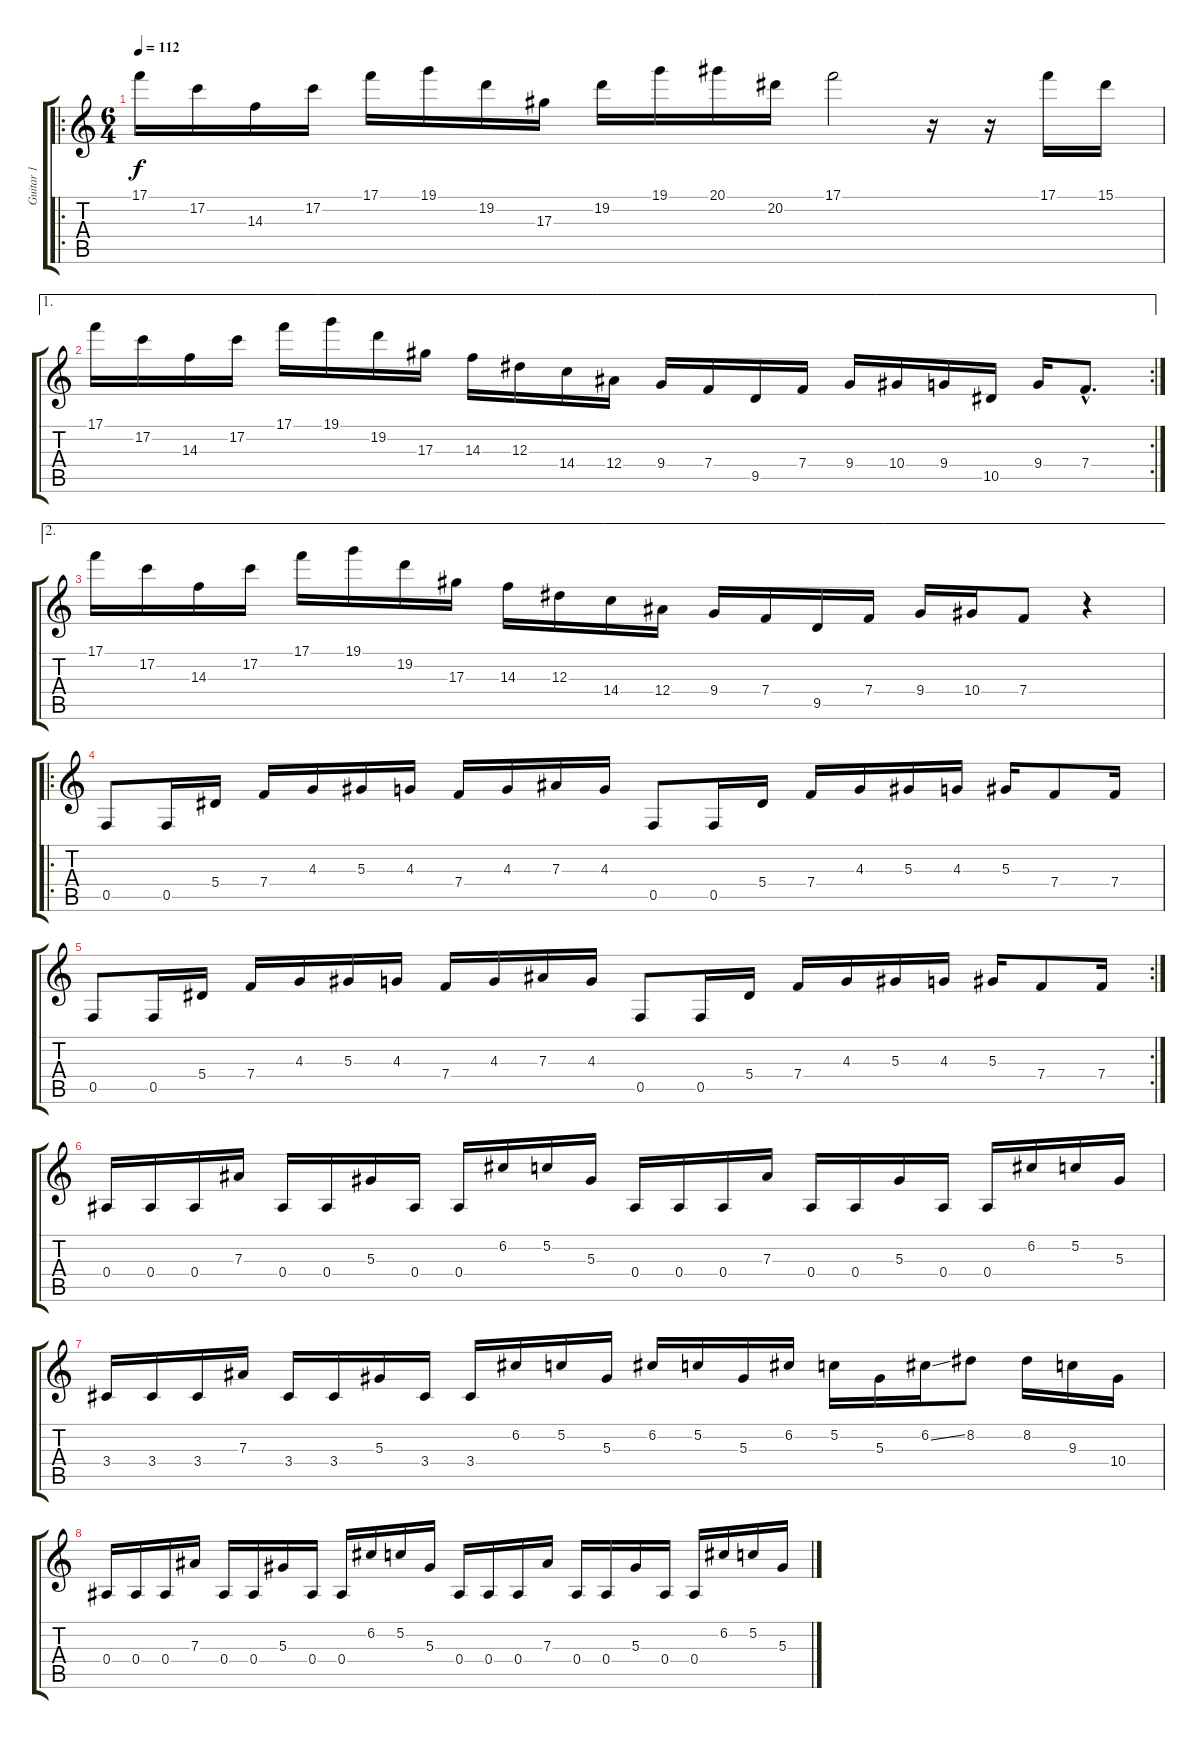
\track ("Guitar 1" "Guitar 1") {instrument distortionguitar}
\staff {score tabs}
\tuning (C4 G3 Eb3 Bb2 F2 C2) {hide}
\ro
\ts (6 4)
\tempo 112
\clef g2
\ks c
17.1.16{dy f} 17.2.16 14.3.16 17.2.16 17.1.16 19.1.16 19.2.16 17.3.16 19.2.16 19.1.16 20.1.16 20.2.16 17.1.2 r.16 r.16 17.1.16 15.1.16 |
\ae 1
\rc 2
17.1.16 17.2.16 14.3.16 17.2.16 17.1.16 19.1.16 19.2.16 17.3.16 14.3.16 12.3.16 14.4.16 12.4.16 9.4.16 7.4.16 9.5.16 7.4.16 9.4.16 10.4.16 9.4.16 10.5.16 9.4.16 7.4{hac}.8{d} |
\ae 2
17.1.16 17.2.16 14.3.16 17.2.16 17.1.16 19.1.16 19.2.16 17.3.16 14.3.16 12.3.16 14.4.16 12.4.16 9.4.16 7.4.16 9.5.16 7.4.16 9.4.16 10.4.16 7.4.8 r.4 |
\ro
0.5.8 0.5.16 5.4.16 7.4.16 4.3.16 5.3.16 4.3.16 7.4.16 4.3.16 7.3.16 4.3.16 0.5.8 0.5.16 5.4.16 7.4.16 4.3.16 5.3.16 4.3.16 5.3.16 7.4.8 7.4.16 |
\rc 2
0.5.8 0.5.16 5.4.16 7.4.16 4.3.16 5.3.16 4.3.16 7.4.16 4.3.16 7.3.16 4.3.16 0.5.8 0.5.16 5.4.16 7.4.16 4.3.16 5.3.16 4.3.16 5.3.16 7.4.8 7.4.16 |
0.4.16 0.4.16 0.4.16 7.3.16 0.4.16 0.4.16 5.3.16 0.4.16 0.4.16 6.2.16 5.2.16 5.3.16 0.4.16 0.4.16 0.4.16 7.3.16 0.4.16 0.4.16 5.3.16 0.4.16 0.4.16 6.2.16 5.2.16 5.3.16 |
3.4.16 3.4.16 3.4.16 7.3.16 3.4.16 3.4.16 5.3.16 3.4.16 3.4.16 6.2.16 5.2.16 5.3.16 6.2.16 5.2.16 5.3.16 6.2.16 5.2.16 5.3.16 6.2{ss}.16 8.2.8 8.2.16 9.3.16 10.4.16 |
0.4.16 0.4.16 0.4.16 7.3.16 0.4.16 0.4.16 5.3.16 0.4.16 0.4.16 6.2.16 5.2.16 5.3.16 0.4.16 0.4.16 0.4.16 7.3.16 0.4.16 0.4.16 5.3.16 0.4.16 0.4.16 6.2.16 5.2.16 5.3.16
